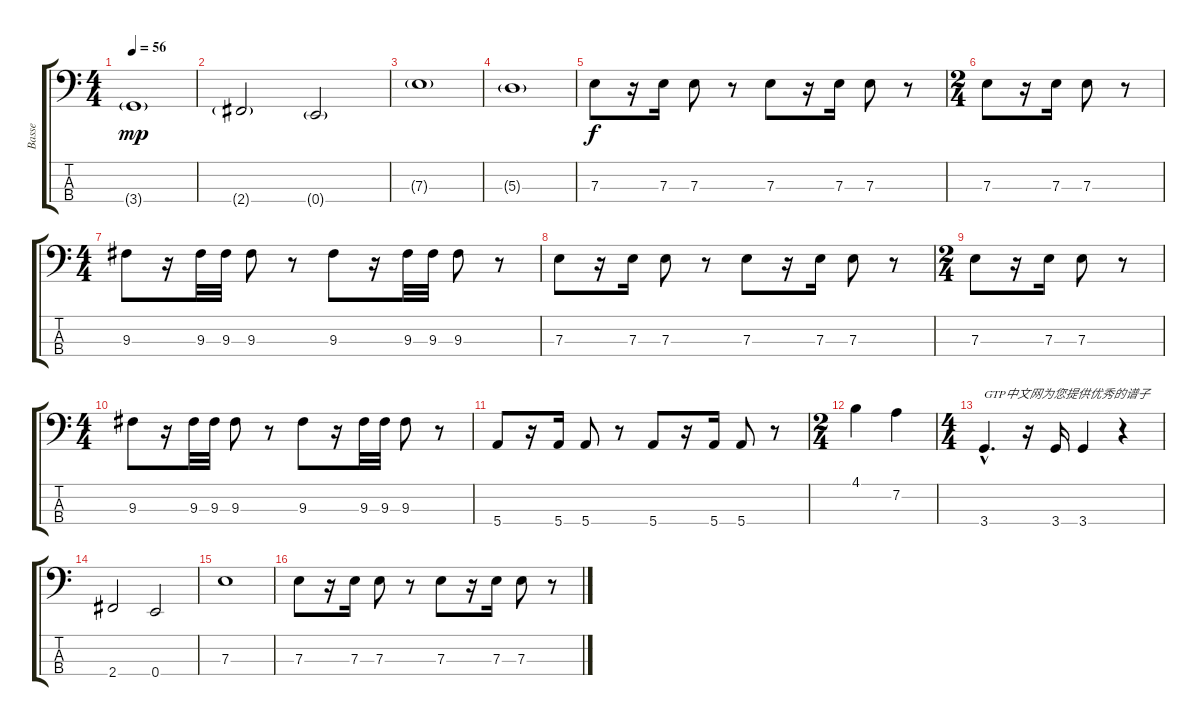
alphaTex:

\track ("Basse" "Basse") {instrument electricbasspick}
\staff {score tabs}
\tuning (G2 D2 A1 E1) {hide}
\ts (4 4)
\tempo 56
\clef f4
\ks c
3.4{g}.1{dy mp} |
2.4{g}.2 0.4{g}.2 |
7.3{g}.1 |
5.3{g}.1 |
7.3.8{dy f} r.16 7.3.16 7.3.8 r.8 7.3.8 r.16 7.3.16 7.3.8 r.8 |
\ts (2 4)
7.3.8 r.16 7.3.16 7.3.8 r.8 |
\ts (4 4)
9.3.8 r.16 9.3.32 9.3.32 9.3.8 r.8 9.3.8 r.16 9.3.32 9.3.32 9.3.8 r.8 |
7.3.8 r.16 7.3.16 7.3.8 r.8 7.3.8 r.16 7.3.16 7.3.8 r.8 |
\ts (2 4)
7.3.8 r.16 7.3.16 7.3.8 r.8 |
\ts (4 4)
9.3.8 r.16 9.3.32 9.3.32 9.3.8 r.8 9.3.8 r.16 9.3.32 9.3.32 9.3.8 r.8 |
5.4.8 r.16 5.4.16 5.4.8 r.8 5.4.8 r.16 5.4.16 5.4.8 r.8 |
\ts (2 4)
4.1.4 7.2.4 |
\ts (4 4)
3.4{hac}.4{d txt "GTP中文网为您提供优秀的谱子"} r.16 3.4.16 3.4.4 r.4 |
2.4.2 0.4.2 |
7.3.1 |
7.3.8 r.16 7.3.16 7.3.8 r.8 7.3.8 r.16 7.3.16 7.3.8 r.8
